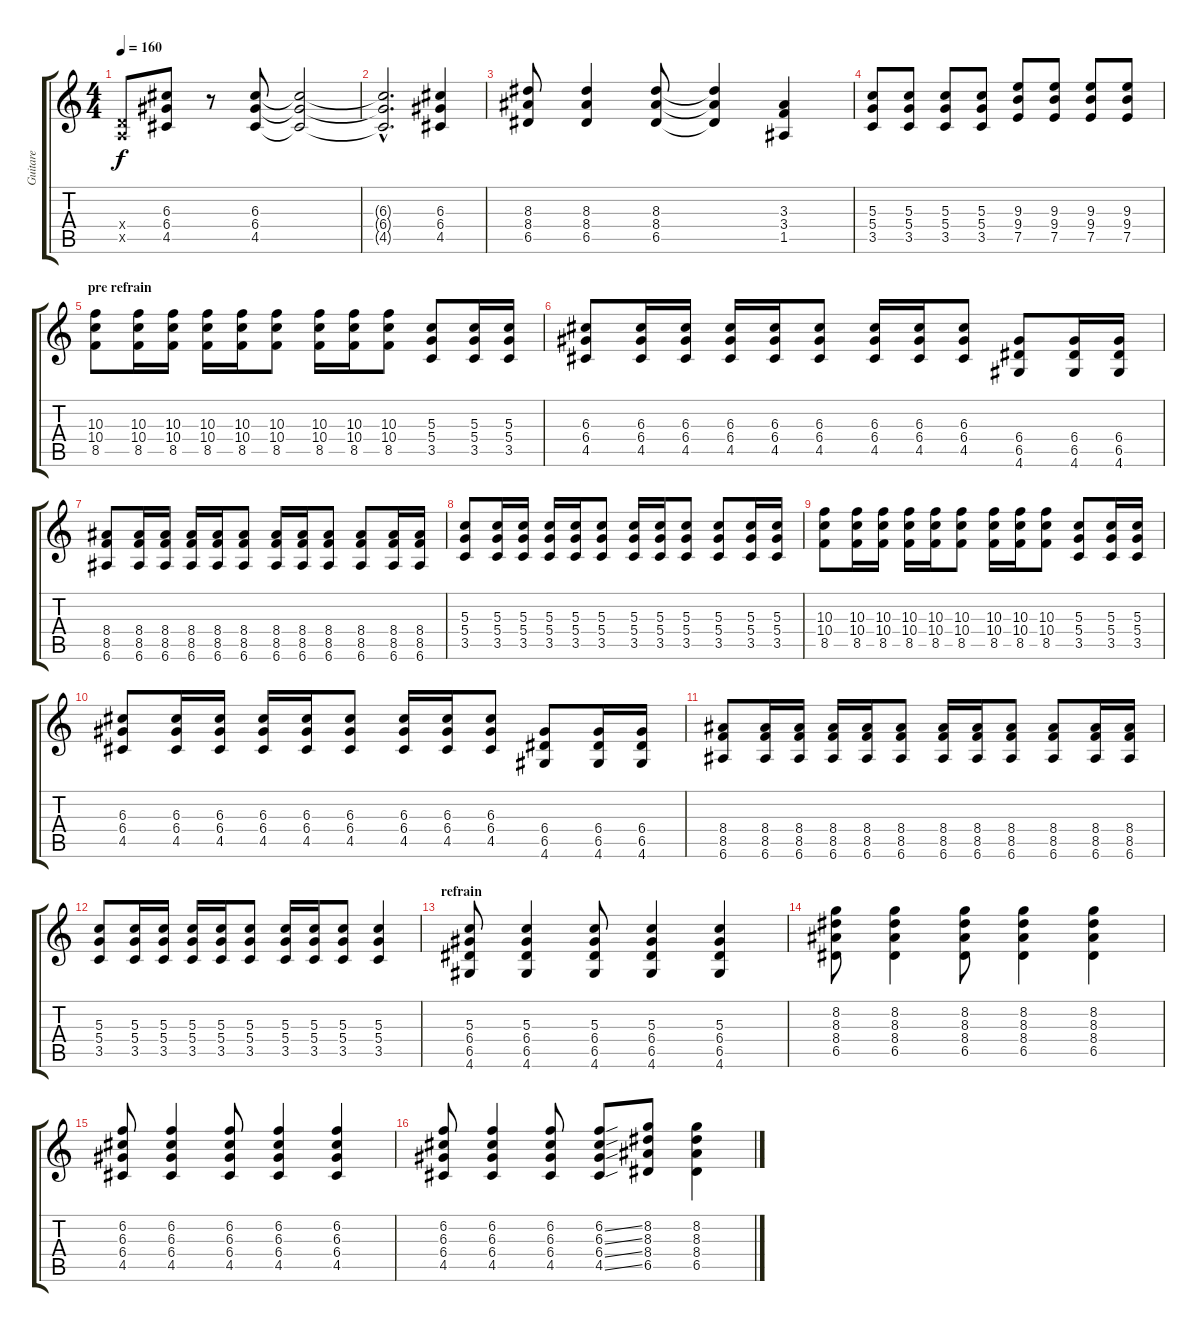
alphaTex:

\track ("Guitare" "Guitare") {instrument distortionguitar}
\staff {score tabs}
\tuning (E4 B3 G3 D3 A2 E2) {hide}
\ts (4 4)
\tempo 160
\clef g2
\ks c
(0.4{x} 0.5{x}).8{dy f} (6.3 6.4 4.5).8 r.8 (6.3 6.4 4.5).8 (6.3{t} 6.4{t} 4.5{t}).2 |
(6.3{hac t} 6.4{hac t} 4.5{hac t}).2{d} (6.3 6.4 4.5).4 |
(8.3 8.4 6.5).8 (8.3 8.4 6.5).4 (8.3 8.4 6.5).8 (8.3{t} 8.4{t} 6.5{t}).4 (3.3 3.4 1.5).4 |
(5.3 5.4 3.5).8 (5.3 5.4 3.5).8 (5.3 5.4 3.5).8 (5.3 5.4 3.5).8 (9.3 9.4 7.5).8 (9.3 9.4 7.5).8 (9.3 9.4 7.5).8 (9.3 9.4 7.5).8 |
\section ("" "pre refrain")
(10.3 10.4 8.5).8 (10.3 10.4 8.5).16 (10.3 10.4 8.5).16 (10.3 10.4 8.5).16 (10.3 10.4 8.5).16 (10.3 10.4 8.5).8 (10.3 10.4 8.5).16 (10.3 10.4 8.5).16 (10.3 10.4 8.5).8 (5.3 5.4 3.5).8 (5.3 5.4 3.5).16 (5.3 5.4 3.5).16 |
(6.3 6.4 4.5).8 (6.3 6.4 4.5).16 (6.3 6.4 4.5).16 (6.3 6.4 4.5).16 (6.3 6.4 4.5).16 (6.3 6.4 4.5).8 (6.3 6.4 4.5).16 (6.3 6.4 4.5).16 (6.3 6.4 4.5).8 (6.4 6.5 4.6).8 (6.4 6.5 4.6).16 (6.4 6.5 4.6).16 |
(8.4 8.5 6.6).8 (8.4 8.5 6.6).16 (8.4 8.5 6.6).16 (8.4 8.5 6.6).16 (8.4 8.5 6.6).16 (8.4 8.5 6.6).8 (8.4 8.5 6.6).16 (8.4 8.5 6.6).16 (8.4 8.5 6.6).8 (8.4 8.5 6.6).8 (8.4 8.5 6.6).16 (8.4 8.5 6.6).16 |
(5.3 5.4 3.5).8 (5.3 5.4 3.5).16 (5.3 5.4 3.5).16 (5.3 5.4 3.5).16 (5.3 5.4 3.5).16 (5.3 5.4 3.5).8 (5.3 5.4 3.5).16 (5.3 5.4 3.5).16 (5.3 5.4 3.5).8 (5.3 5.4 3.5).8 (5.3 5.4 3.5).16 (5.3 5.4 3.5).16 |
(10.3 10.4 8.5).8 (10.3 10.4 8.5).16 (10.3 10.4 8.5).16 (10.3 10.4 8.5).16 (10.3 10.4 8.5).16 (10.3 10.4 8.5).8 (10.3 10.4 8.5).16 (10.3 10.4 8.5).16 (10.3 10.4 8.5).8 (5.3 5.4 3.5).8 (5.3 5.4 3.5).16 (5.3 5.4 3.5).16 |
(6.3 6.4 4.5).8 (6.3 6.4 4.5).16 (6.3 6.4 4.5).16 (6.3 6.4 4.5).16 (6.3 6.4 4.5).16 (6.3 6.4 4.5).8 (6.3 6.4 4.5).16 (6.3 6.4 4.5).16 (6.3 6.4 4.5).8 (6.4 6.5 4.6).8 (6.4 6.5 4.6).16 (6.4 6.5 4.6).16 |
(8.4 8.5 6.6).8 (8.4 8.5 6.6).16 (8.4 8.5 6.6).16 (8.4 8.5 6.6).16 (8.4 8.5 6.6).16 (8.4 8.5 6.6).8 (8.4 8.5 6.6).16 (8.4 8.5 6.6).16 (8.4 8.5 6.6).8 (8.4 8.5 6.6).8 (8.4 8.5 6.6).16 (8.4 8.5 6.6).16 |
(5.3 5.4 3.5).8 (5.3 5.4 3.5).16 (5.3 5.4 3.5).16 (5.3 5.4 3.5).16 (5.3 5.4 3.5).16 (5.3 5.4 3.5).8 (5.3 5.4 3.5).16 (5.3 5.4 3.5).16 (5.3 5.4 3.5).8 (5.3 5.4 3.5).4 |
\section ("" "refrain")
(5.3 6.4 6.5 4.6).8 (5.3 6.4 6.5 4.6).4 (5.3 6.4 6.5 4.6).8 (5.3 6.4 6.5 4.6).4 (5.3 6.4 6.5 4.6).4 |
(8.2 8.3 8.4 6.5).8 (8.2 8.3 8.4 6.5).4 (8.2 8.3 8.4 6.5).8 (8.2 8.3 8.4 6.5).4 (8.2 8.3 8.4 6.5).4 |
(6.2 6.3 6.4 4.5).8 (6.2 6.3 6.4 4.5).4 (6.2 6.3 6.4 4.5).8 (6.2 6.3 6.4 4.5).4 (6.2 6.3 6.4 4.5).4 |
(6.2 6.3 6.4 4.5).8 (6.2 6.3 6.4 4.5).4 (6.2 6.3 6.4 4.5).8 (6.2{ss} 6.3{ss} 6.4{ss} 4.5{ss}).8 (8.2 8.3 8.4 6.5).8 (8.2 8.3 8.4 6.5).4
